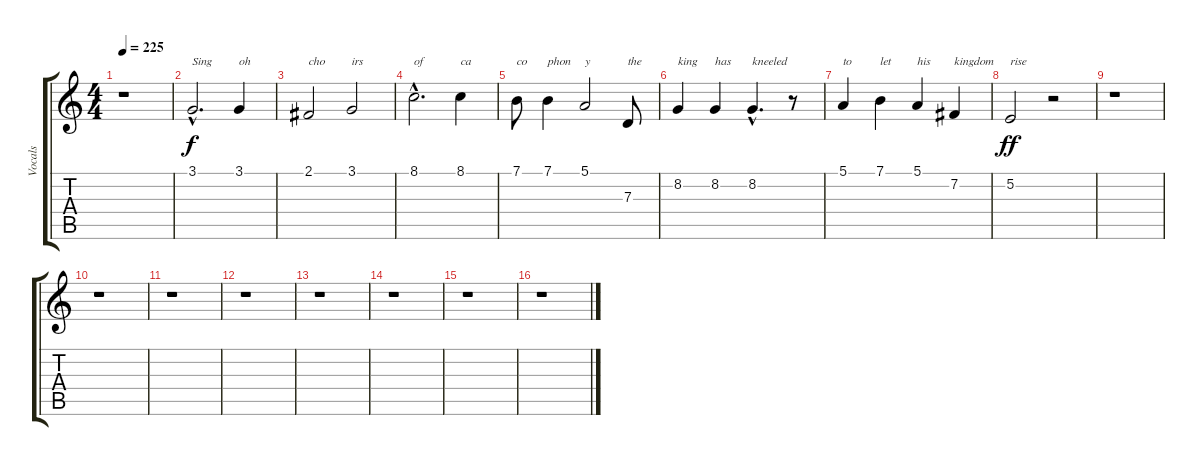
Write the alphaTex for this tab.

\track ("Vocals" "Vocals") {instrument lead2sawtooth}
\staff {score tabs}
\tuning (E4 B3 G3 D3 A2 E2) {hide}
\ts (4 4)
\tempo 225
\clef g2
\ks c
r.1{dy f} |
3.1{hac}.2{d txt "Sing"} 3.1.4{txt "oh"} |
2.1.2{txt "cho"} 3.1.2{txt "irs"} |
8.1{hac}.2{d txt "of"} 8.1.4{txt "ca"} |
7.1.8{txt "co"} 7.1.4{txt "phon"} 5.1.2{txt "y"} 7.3.8{txt "the"} |
8.2.4{txt "king"} 8.2.4{txt "has"} 8.2{hac}.4{d txt "kneeled"} r.8 |
5.1.4{txt "to"} 7.1.4{txt "let"} 5.1.4{txt "his"} 7.2.4{txt "kingdom"} |
5.2.2{txt "rise" dy ff} r.2 |
r.1 |
r.1 |
r.1 |
r.1 |
r.1 |
r.1 |
r.1 |
r.1
